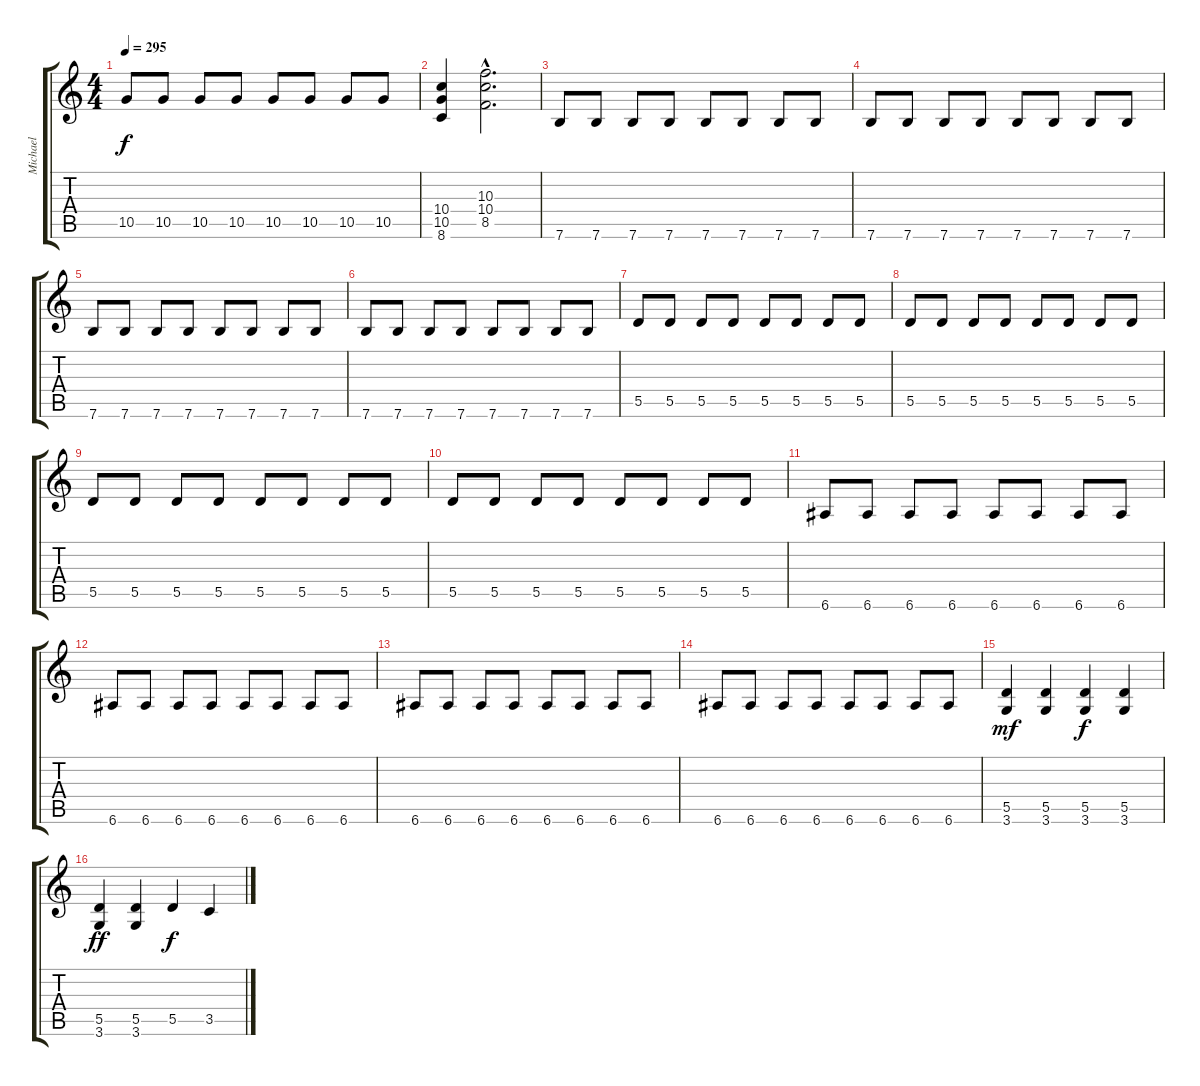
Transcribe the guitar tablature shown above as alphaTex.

\track ("Michael" "Michael") {instrument overdrivenguitar}
\staff {score tabs}
\tuning (E4 B3 G3 D3 A2 E2) {hide}
\ts (4 4)
\tempo 295
\clef g2
\ks c
10.5.8{dy f} 10.5.8 10.5.8 10.5.8 10.5.8 10.5.8 10.5.8 10.5.8 |
(10.4 10.5 8.6).4 (10.3 10.4 8.5{hac}).2{d} |
7.6.8 7.6.8 7.6.8 7.6.8 7.6.8 7.6.8 7.6.8 7.6.8 |
7.6.8 7.6.8 7.6.8 7.6.8 7.6.8 7.6.8 7.6.8 7.6.8 |
7.6.8 7.6.8 7.6.8 7.6.8 7.6.8 7.6.8 7.6.8 7.6.8 |
7.6.8 7.6.8 7.6.8 7.6.8 7.6.8 7.6.8 7.6.8 7.6.8 |
5.5.8 5.5.8 5.5.8 5.5.8 5.5.8 5.5.8 5.5.8 5.5.8 |
5.5.8 5.5.8 5.5.8 5.5.8 5.5.8 5.5.8 5.5.8 5.5.8 |
5.5.8 5.5.8 5.5.8 5.5.8 5.5.8 5.5.8 5.5.8 5.5.8 |
5.5.8 5.5.8 5.5.8 5.5.8 5.5.8 5.5.8 5.5.8 5.5.8 |
6.6.8 6.6.8 6.6.8 6.6.8 6.6.8 6.6.8 6.6.8 6.6.8 |
6.6.8 6.6.8 6.6.8 6.6.8 6.6.8 6.6.8 6.6.8 6.6.8 |
6.6.8 6.6.8 6.6.8 6.6.8 6.6.8 6.6.8 6.6.8 6.6.8 |
6.6.8 6.6.8 6.6.8 6.6.8 6.6.8 6.6.8 6.6.8 6.6.8 |
(5.5 3.6).4{dy mf} (5.5 3.6).4 (5.5 3.6).4{dy f} (5.5 3.6).4 |
(5.5 3.6).4{dy ff} (5.5 3.6).4 5.5.4{dy f} 3.5.4
